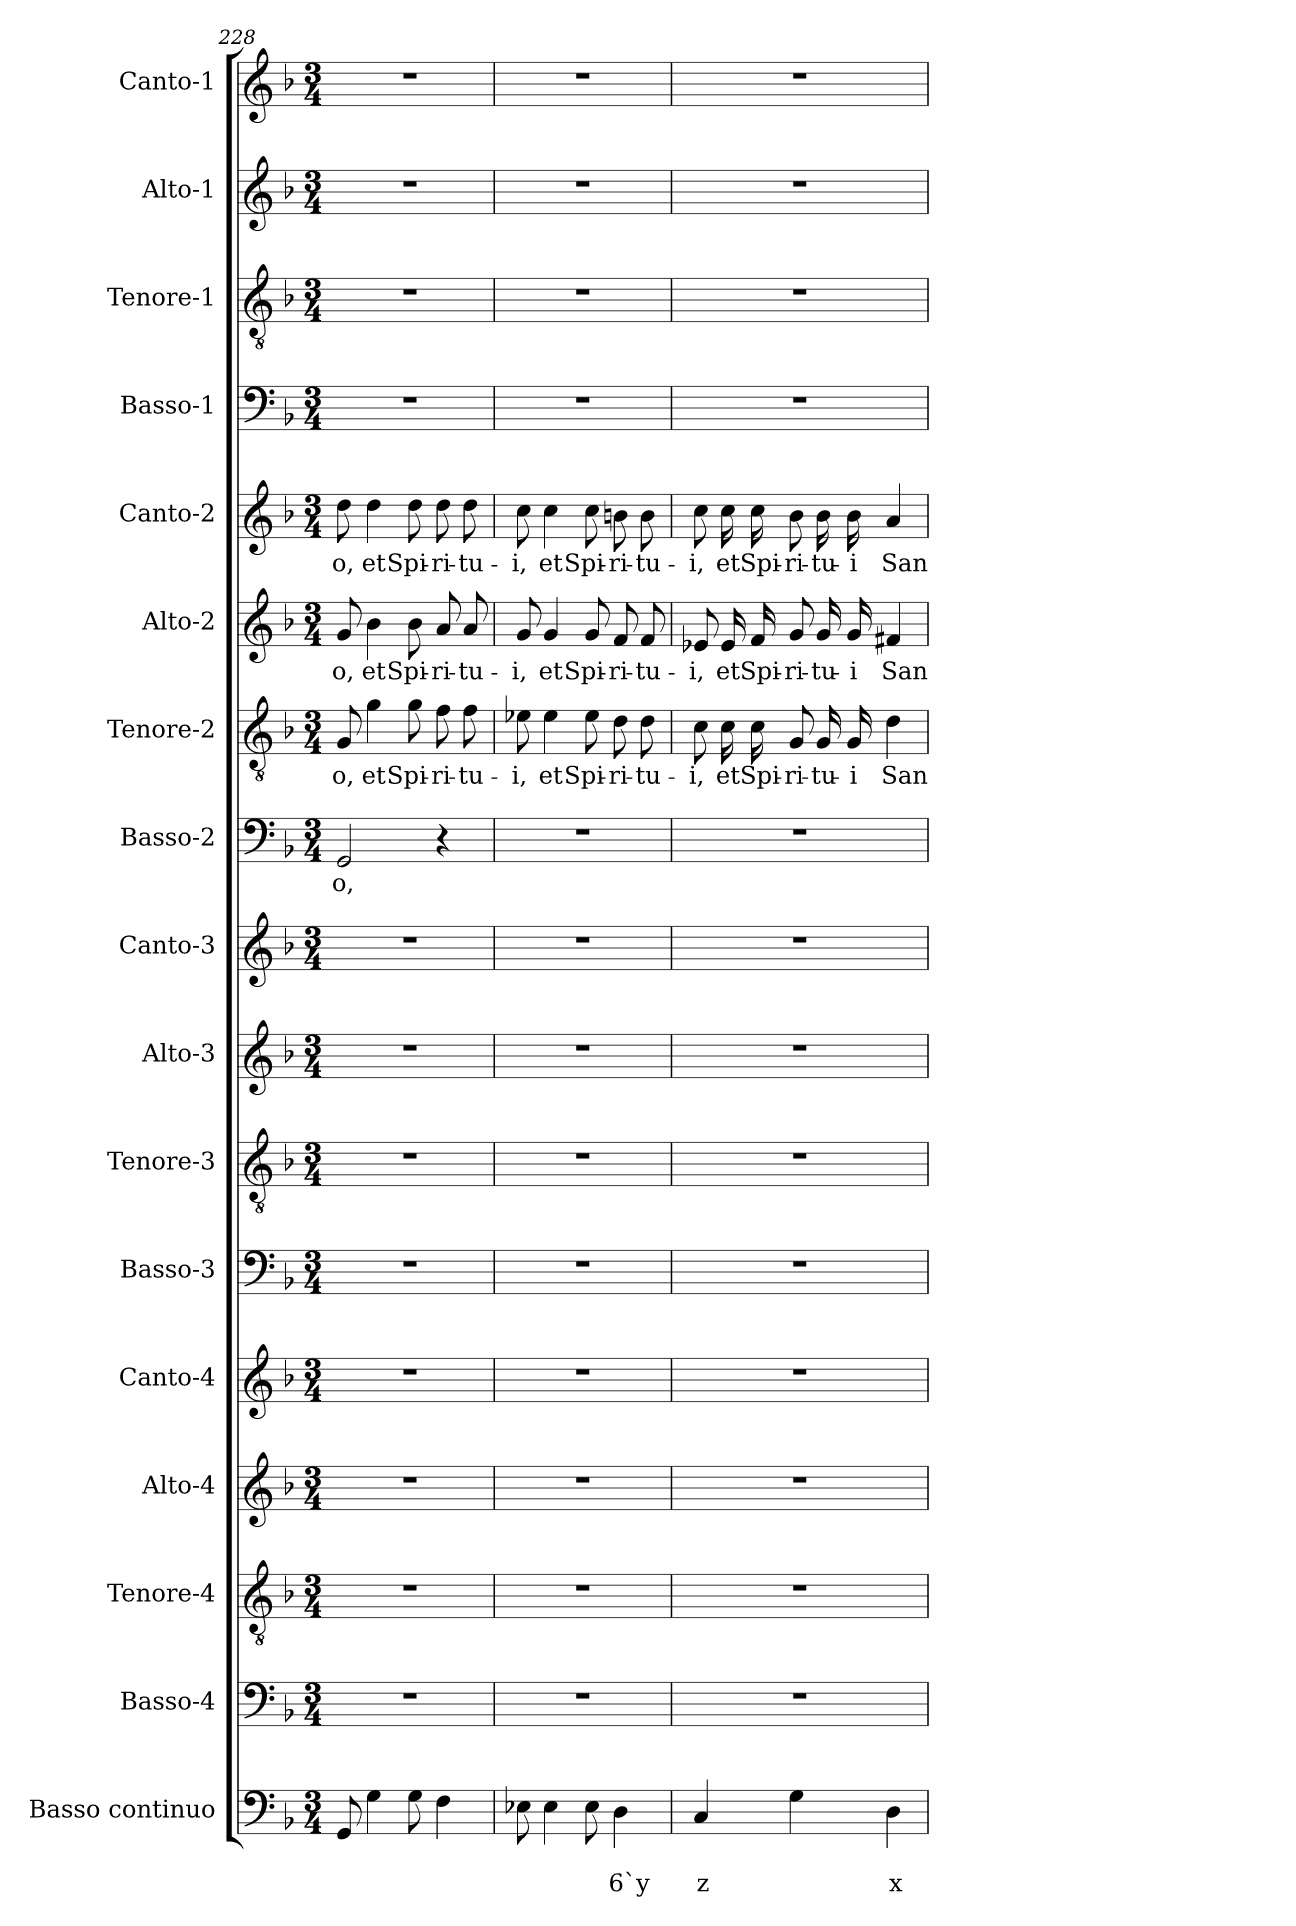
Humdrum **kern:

**kern	**text	**text	**kern	**kern	**kern	**kern	**kern	**kern	**kern	**kern	**kern	**text	**kern	**text	**kern	**text	**kern	**text	**kern	**kern	**kern	**kern
*part17	*part17	*part17	*part16	*part15	*part14	*part13	*part12	*part11	*part10	*part9	*part8	*part8	*part7	*part7	*part6	*part6	*part5	*part5	*part4	*part3	*part2	*part1
*staff17	*staff17	*staff17	*staff16	*staff15	*staff14	*staff13	*staff12	*staff11	*staff10	*staff9	*staff8	*staff8	*staff7	*staff7	*staff6	*staff6	*staff5	*staff5	*staff4	*staff3	*staff2	*staff1
*I"Basso continuo	*	*	*I"Basso-4	*I"Tenore-4	*I"Alto-4	*I"Canto-4	*I"Basso-3	*I"Tenore-3	*I"Alto-3	*I"Canto-3	*I"Basso-2	*	*I"Tenore-2	*	*I"Alto-2	*	*I"Canto-2	*	*I"Basso-1	*I"Tenore-1	*I"Alto-1	*I"Canto-1
*I'BC	*	*	*I'B4	*I'T4	*I'A4	*I'C4	*I'B3	*I'T3	*I'A3	*I'C3	*I'B2	*	*I'T2	*	*I'A2	*	*I'C2	*	*I'B1	*I'T1	*I'A1	*I'C1
*clefF4	*	*	*clefF4	*clefGv2	*clefG2	*clefG2	*clefF4	*clefGv2	*clefG2	*clefG2	*clefF4	*	*clefGv2	*	*clefG2	*	*clefG2	*	*clefF4	*clefGv2	*clefG2	*clefG2
*k[b-]	*	*	*k[b-]	*k[b-]	*k[b-]	*k[b-]	*k[b-]	*k[b-]	*k[b-]	*k[b-]	*k[b-]	*	*k[b-]	*	*k[b-]	*	*k[b-]	*	*k[b-]	*k[b-]	*k[b-]	*k[b-]
*F:	*	*	*F:	*F:	*F:	*F:	*F:	*F:	*F:	*F:	*F:	*	*F:	*	*F:	*	*F:	*	*F:	*F:	*F:	*F:
*M3/4	*	*	*M3/4	*M3/4	*M3/4	*M3/4	*M3/4	*M3/4	*M3/4	*M3/4	*M3/4	*	*M3/4	*	*M3/4	*	*M3/4	*	*M3/4	*M3/4	*M3/4	*M3/4
=228	=228	=228	=228	=228	=228	=228	=228	=228	=228	=228	=228	=228	=228	=228	=228	=228	=228	=228	=228	=228	=228	=228
!	!	!	!	!	!	!	!	!	!	!	!	!LO:LY:b	!	!	!	!	!	!	!	!	!	!
!	!	!	!	!	!	!	!	!	!	!	!	!	!	!LO:LY:b	!	!	!	!	!	!	!	!
!	!	!	!	!	!	!	!	!	!	!	!	!	!	!	!	!LO:LY:b	!	!	!	!	!	!
!	!	!	!	!	!	!	!	!	!	!	!	!	!	!	!	!	!	!LO:LY:b	!	!	!	!
8GG/	.	.	2.r	2.r	2.r	2.r	2.r	2.r	2.r	2.r	2GG/	-o,	8G/	-o,	8g/	-o,	8dd\	-o,	2.r	2.r	2.r	2.r
!	!	!	!	!	!	!	!	!	!	!	!	!	!	!LO:LY:b	!	!	!	!	!	!	!	!
!	!	!	!	!	!	!	!	!	!	!	!	!	!	!	!	!LO:LY:b	!	!	!	!	!	!
!	!	!	!	!	!	!	!	!	!	!	!	!	!	!	!	!	!	!LO:LY:b	!	!	!	!
4G\	.	.	.	.	.	.	.	.	.	.	.	.	4g\	et	4b-\	et	4dd\	et	.	.	.	.
!	!	!	!	!	!	!	!	!	!	!	!	!	!	!LO:LY:b	!	!	!	!	!	!	!	!
!	!	!	!	!	!	!	!	!	!	!	!	!	!	!	!	!LO:LY:b	!	!	!	!	!	!
!	!	!	!	!	!	!	!	!	!	!	!	!	!	!	!	!	!	!LO:LY:b	!	!	!	!
8G\	.	.	.	.	.	.	.	.	.	.	.	.	8g\	Spi-	8b-\	Spi-	8dd\	Spi-	.	.	.	.
!	!	!	!	!	!	!	!	!	!	!	!	!	!	!LO:LY:b	!	!	!	!	!	!	!	!
!	!	!	!	!	!	!	!	!	!	!	!	!	!	!	!	!LO:LY:b	!	!	!	!	!	!
!	!	!	!	!	!	!	!	!	!	!	!	!	!	!	!	!	!	!LO:LY:b	!	!	!	!
4F\	.	.	.	.	.	.	.	.	.	.	4r	.	8f\	-ri-	8a/	-ri-	8dd\	-ri-	.	.	.	.
!	!	!	!	!	!	!	!	!	!	!	!	!	!	!LO:LY:b	!	!	!	!	!	!	!	!
!	!	!	!	!	!	!	!	!	!	!	!	!	!	!	!	!LO:LY:b	!	!	!	!	!	!
!	!	!	!	!	!	!	!	!	!	!	!	!	!	!	!	!	!	!LO:LY:b	!	!	!	!
.	.	.	.	.	.	.	.	.	.	.	.	.	8f\	-tu-	8a/	-tu-	8dd\	-tu-	.	.	.	.
=229	=229	=229	=229	=229	=229	=229	=229	=229	=229	=229	=229	=229	=229	=229	=229	=229	=229	=229	=229	=229	=229	=229
!	!	!	!	!	!	!	!	!	!	!	!	!	!	!LO:LY:b	!	!	!	!	!	!	!	!
!	!	!	!	!	!	!	!	!	!	!	!	!	!	!	!	!LO:LY:b	!	!	!	!	!	!
!	!	!	!	!	!	!	!	!	!	!	!	!	!	!	!	!	!	!LO:LY:b	!	!	!	!
8E-X\	.	.	2.r	2.r	2.r	2.r	2.r	2.r	2.r	2.r	2.r	.	8e-X\	-i,	8g/	-i,	8cc\	-i,	2.r	2.r	2.r	2.r
!	!	!	!	!	!	!	!	!	!	!	!	!	!	!LO:LY:b	!	!	!	!	!	!	!	!
!	!	!	!	!	!	!	!	!	!	!	!	!	!	!	!	!LO:LY:b	!	!	!	!	!	!
!	!	!	!	!	!	!	!	!	!	!	!	!	!	!	!	!	!	!LO:LY:b	!	!	!	!
4E-\	.	.	.	.	.	.	.	.	.	.	.	.	4e-\	et	4g/	et	4cc\	et	.	.	.	.
!	!	!	!	!	!	!	!	!	!	!	!	!	!	!LO:LY:b	!	!	!	!	!	!	!	!
!	!	!	!	!	!	!	!	!	!	!	!	!	!	!	!	!LO:LY:b	!	!	!	!	!	!
!	!	!	!	!	!	!	!	!	!	!	!	!	!	!	!	!	!	!LO:LY:b	!	!	!	!
8E-\	.	.	.	.	.	.	.	.	.	.	.	.	8e-\	Spi-	8g/	Spi-	8cc\	Spi-	.	.	.	.
!	!	!LO:LY:b	!	!	!	!	!	!	!	!	!	!	!	!	!	!	!	!	!	!	!	!
!	!	!	!	!	!	!	!	!	!	!	!	!	!	!LO:LY:b	!	!	!	!	!	!	!	!
!	!	!	!	!	!	!	!	!	!	!	!	!	!	!	!	!LO:LY:b	!	!	!	!	!	!
!	!	!	!	!	!	!	!	!	!	!	!	!	!	!	!	!	!	!LO:LY:b	!	!	!	!
4D\	.	6`y	.	.	.	.	.	.	.	.	.	.	8d\	-ri-	8f/	-ri-	8bn\	-ri-	.	.	.	.
!	!	!	!	!	!	!	!	!	!	!	!	!	!	!LO:LY:b	!	!	!	!	!	!	!	!
!	!	!	!	!	!	!	!	!	!	!	!	!	!	!	!	!LO:LY:b	!	!	!	!	!	!
!	!	!	!	!	!	!	!	!	!	!	!	!	!	!	!	!	!	!LO:LY:b	!	!	!	!
.	.	.	.	.	.	.	.	.	.	.	.	.	8d\	-tu-	8f/	-tu-	8b\	-tu-	.	.	.	.
=230	=230	=230	=230	=230	=230	=230	=230	=230	=230	=230	=230	=230	=230	=230	=230	=230	=230	=230	=230	=230	=230	=230
!	!	!LO:LY:b	!	!	!	!	!	!	!	!	!	!	!	!	!	!	!	!	!	!	!	!
!	!	!	!	!	!	!	!	!	!	!	!	!	!	!LO:LY:b	!	!	!	!	!	!	!	!
!	!	!	!	!	!	!	!	!	!	!	!	!	!	!	!	!LO:LY:b	!	!	!	!	!	!
!	!	!	!	!	!	!	!	!	!	!	!	!	!	!	!	!	!	!LO:LY:b	!	!	!	!
4C/	.	z	2.r	2.r	2.r	2.r	2.r	2.r	2.r	2.r	2.r	.	8c\	-i,	8e-X/	-i,	8cc\	-i,	2.r	2.r	2.r	2.r
!	!	!	!	!	!	!	!	!	!	!	!	!	!	!LO:LY:b	!	!	!	!	!	!	!	!
!	!	!	!	!	!	!	!	!	!	!	!	!	!	!	!	!LO:LY:b	!	!	!	!	!	!
!	!	!	!	!	!	!	!	!	!	!	!	!	!	!	!	!	!	!LO:LY:b	!	!	!	!
.	.	.	.	.	.	.	.	.	.	.	.	.	16c\	et	16e-/	et	16cc\	et	.	.	.	.
!	!	!	!	!	!	!	!	!	!	!	!	!	!	!LO:LY:b	!	!	!	!	!	!	!	!
!	!	!	!	!	!	!	!	!	!	!	!	!	!	!	!	!LO:LY:b	!	!	!	!	!	!
!	!	!	!	!	!	!	!	!	!	!	!	!	!	!	!	!	!	!LO:LY:b	!	!	!	!
.	.	.	.	.	.	.	.	.	.	.	.	.	16c\	Spi-	16f/	Spi-	16cc\	Spi-	.	.	.	.
!	!	!	!	!	!	!	!	!	!	!	!	!	!	!LO:LY:b	!	!	!	!	!	!	!	!
!	!	!	!	!	!	!	!	!	!	!	!	!	!	!	!	!LO:LY:b	!	!	!	!	!	!
!	!	!	!	!	!	!	!	!	!	!	!	!	!	!	!	!	!	!LO:LY:b	!	!	!	!
4G\	.	.	.	.	.	.	.	.	.	.	.	.	8G/	-ri-	8g/	-ri-	8b-\	-ri-	.	.	.	.
!	!	!	!	!	!	!	!	!	!	!	!	!	!	!LO:LY:b	!	!	!	!	!	!	!	!
!	!	!	!	!	!	!	!	!	!	!	!	!	!	!	!	!LO:LY:b	!	!	!	!	!	!
!	!	!	!	!	!	!	!	!	!	!	!	!	!	!	!	!	!	!LO:LY:b	!	!	!	!
.	.	.	.	.	.	.	.	.	.	.	.	.	16G/	-tu-	16g/	-tu-	16b-\	-tu-	.	.	.	.
!	!	!	!	!	!	!	!	!	!	!	!	!	!	!LO:LY:b	!	!	!	!	!	!	!	!
!	!	!	!	!	!	!	!	!	!	!	!	!	!	!	!	!LO:LY:b	!	!	!	!	!	!
!	!	!	!	!	!	!	!	!	!	!	!	!	!	!	!	!	!	!LO:LY:b	!	!	!	!
.	.	.	.	.	.	.	.	.	.	.	.	.	16G/	-i	16g/	-i	16b-\	-i	.	.	.	.
!	!	!LO:LY:b	!	!	!	!	!	!	!	!	!	!	!	!	!	!	!	!	!	!	!	!
!	!	!	!	!	!	!	!	!	!	!	!	!	!	!LO:LY:b	!	!	!	!	!	!	!	!
!	!	!	!	!	!	!	!	!	!	!	!	!	!	!	!	!LO:LY:b	!	!	!	!	!	!
!	!	!	!	!	!	!	!	!	!	!	!	!	!	!	!	!	!	!LO:LY:b	!	!	!	!
4D\	.	x	.	.	.	.	.	.	.	.	.	.	4d\	San-	4f#X/	San-	4a/	San-	.	.	.	.
=	=	=	=	=	=	=	=	=	=	=	=	=	=	=	=	=	=	=	=	=	=	=
*-	*-	*-	*-	*-	*-	*-	*-	*-	*-	*-	*-	*-	*-	*-	*-	*-	*-	*-	*-	*-	*-	*-
